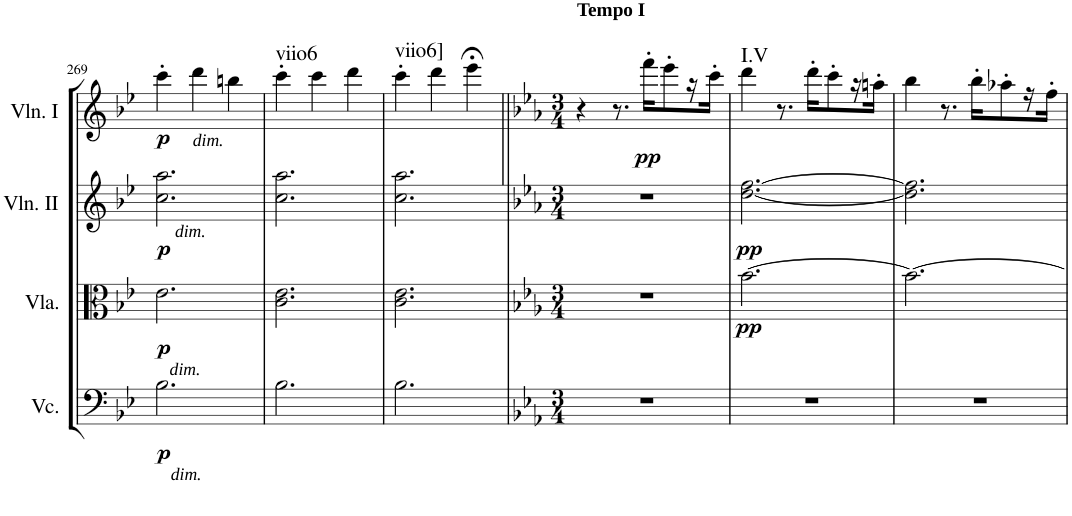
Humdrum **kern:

**kern	**dynam	**kern	**dynam	**kern	**dynam	**kern	**dynam	**harte
*part4	*part4	*part3	*part3	*part2	*part2	*part1	*part1	*part1
*staff4	*staff4	*staff3	*staff3	*staff2	*staff2	*staff1	*staff1	*
*I"Violoncello	*	*I"Viola	*	*I"Violin II	*	*I"Violin I	*	*
*I'Vc.	*	*I'Vla.	*	*I'Vln. II	*	*I'Vln. I	*	*
!!LO:PB:g=z
*clefF4	*	*clefC3	*	*clefG2	*	*clefG2	*	*
*k[b-e-]	*	*k[b-e-]	*	*k[b-e-]	*	*k[b-e-]	*	*
*B-:	*	*B-:	*	*B-:	*	*B-:	*	*
*M3/4	*	*M3/4	*	*M3/4	*	*M3/4	*	*
=269	=269	=269	=269	=269	=269	=269	=269	=269
!	!	!	!	!LO:TX:b:i:t=dim.	!	!	!	!
!	!	!LO:TX:b:i:t=dim.	!	!	!	!	!	!
!LO:TX:b:i:t=dim.	!	!	!	!	!	!	!	!
!	!LO:DY:b	!	!LO:DY:b	!	!LO:DY:b	!	!LO:DY:b	!
2.B-\	p	2.e-\	p	2.cc\ 2.aa\	p	4ccc'\	p	.
!	!	!	!	!	!	!LO:TX:b:i:t=dim.	!	!
.	.	.	.	.	.	4ddd\	.	.
.	.	.	.	.	.	4bbn\	.	.
=270	=270	=270	=270	=270	=270	=270	=270	=270
!	!	!	!	!	!	!	!	!LO:H:kt=viio6
2.B-\	.	2.c\ 2.e-\	.	2.cc\ 2.aa\	.	4ccc'\	.	N
.	.	.	.	.	.	4ccc\	.	.
.	.	.	.	.	.	4ddd\	.	.
=271	=271	=271	=271	=271	=271	=271	=271	=271
!	!	!	!	!	!	!	!	!LO:H:kt=viio6]
2.B-\	.	2.c\ 2.e-\	.	2.cc\ 2.aa\	.	4ccc'\	.	N
.	.	.	.	.	.	4ddd\	.	.
.	.	.	.	.	.	4eee-;<\	.	.
=272||	=272||	=272||	=272||	=272||	=272||	=272||	=272||	=272||
*k[b-e-a-]	*	*k[b-e-a-]	*	*k[b-e-a-]	*	*k[b-e-a-]	*	*
*E-:	*	*E-:	*	*E-:	*	*E-:	*	*
*M3/4	*	*M3/4	*	*M3/4	*	*M3/4	*	*
!	!	!	!	!	!	!LO:TX:a:B:t=Tempo I	!	!
2.r	.	2.r	.	2.r	.	4r	.	.
.	.	.	.	.	.	8.r	.	.
!	!	!	!	!	!	!	!LO:DY:b	!
.	.	.	.	.	.	16fff'\KL	pp	.
.	.	.	.	.	.	8eee-'\	.	.
.	.	.	.	.	.	16r	.	.
.	.	.	.	.	.	16ccc'\JJ	.	.
=273	=273	=273	=273	=273	=273	=273	=273	=273
!	!	!	!LO:DY:b	!	!LO:DY:b	!	!	!LO:H:kt=I.V
2.r	.	[2.b-\	pp	[2.dd\ [2.ff\	pp	4ddd\	.	N
.	.	.	.	.	.	8.r	.	.
.	.	.	.	.	.	16ddd'\KL	.	.
.	.	.	.	.	.	8ccc'\	.	.
.	.	.	.	.	.	16r	.	.
.	.	.	.	.	.	16aan'\JJ	.	.
=274	=274	=274	=274	=274	=274	=274	=274	=274
2.r	.	2.b-\_	.	2.dd\] 2.ff\]	.	4bb-\	.	.
.	.	.	.	.	.	8.r	.	.
.	.	.	.	.	.	16bb-'\KL	.	.
.	.	.	.	.	.	8aa-X'\	.	.
.	.	.	.	.	.	16r	.	.
.	.	.	.	.	.	16ff'\JJ	.	.
=	=	=	=	=	=	=	=	=
*-	*-	*-	*-	*-	*-	*-	*-	*-
